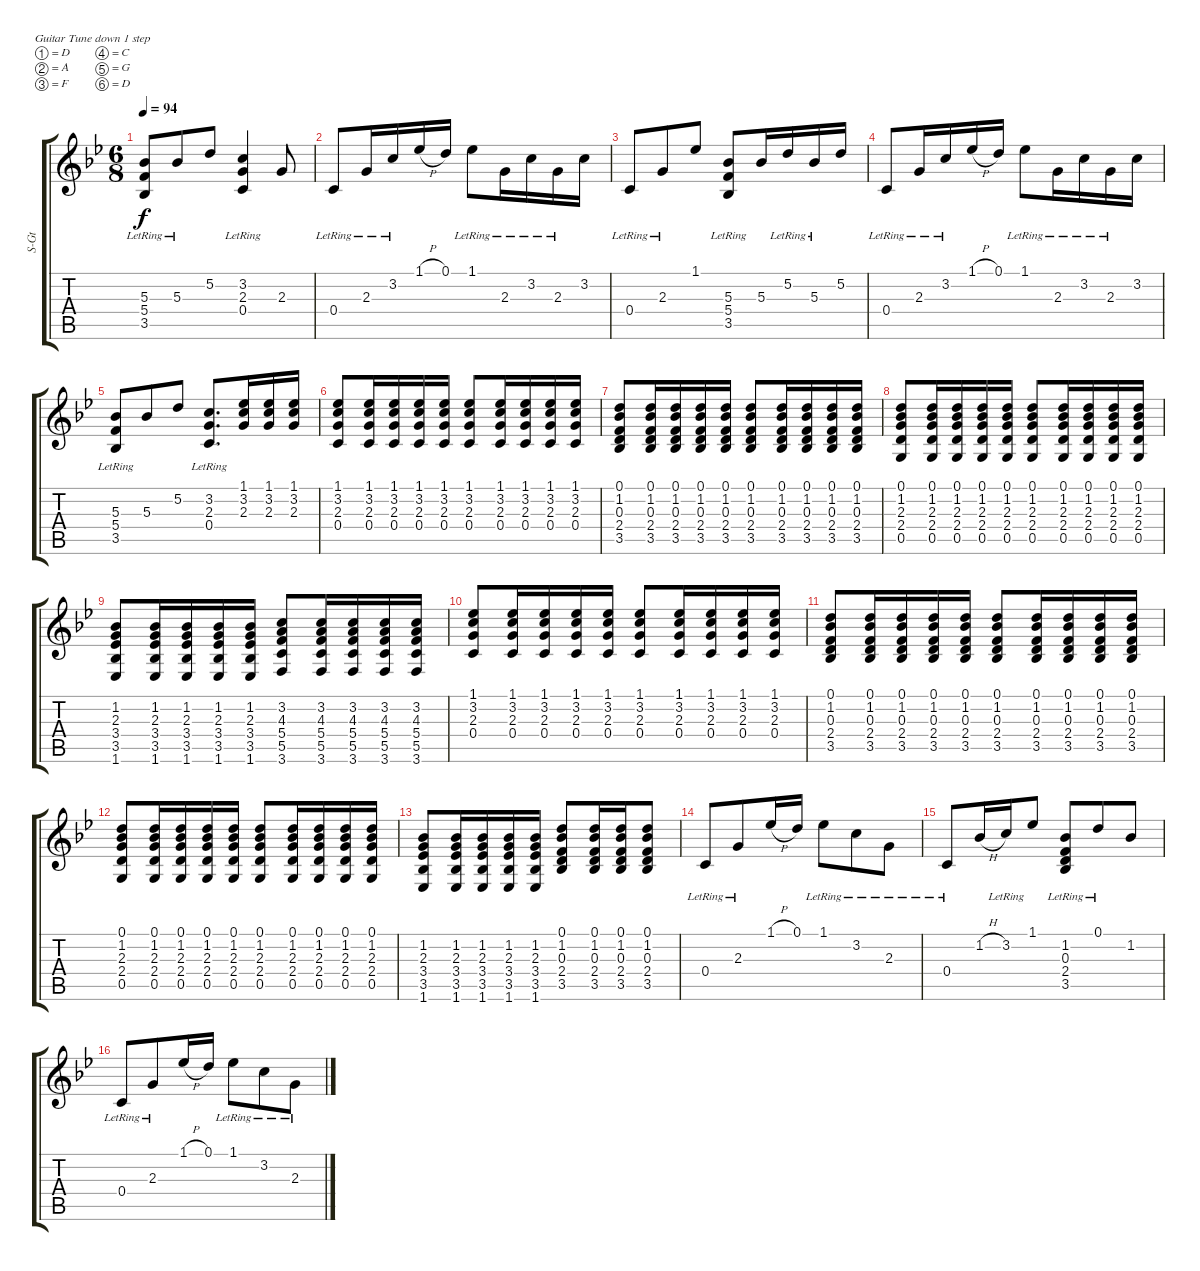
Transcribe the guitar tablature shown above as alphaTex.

\bracketExtendMode groupsimilarinstruments
\otherSystemsTrackNameOrientation horizontal
\track ("Rhythm" "S-Gt") {instrument acousticguitarsteel}
\staff {score tabs}
\tuning (D4 A3 F3 C3 G2 D2)
\ts (6 8)
\tempo 94
\clef g2
\ks bb
(5.3{acc forcenatural} 5.4{lr acc forcenatural} 3.5{lr acc forcenatural}).8{dy f} 5.3{lr acc forcenatural}.8 5.2{acc forcenatural}.8 (3.2{lr acc forcenatural} 2.3{acc forcenatural} 0.4{lr acc forcenatural}).4 2.3{acc forcenatural}.8 |
0.4{lr acc forcenatural}.8 2.3{lr acc forcenatural}.16 3.2{lr acc forcenatural}.16 1.1{h acc forcenatural}.16 0.1{acc forcenatural}.16 1.1{lr acc forcenatural}.8 2.3{lr acc forcenatural}.16 3.2{lr acc forcenatural}.16 2.3{lr acc forcenatural}.16 3.2{acc forcenatural}.16 |
0.4{lr acc forcenatural}.8 2.3{lr acc forcenatural}.8 1.1{acc forcenatural}.8 (5.3{lr acc forcenatural} 5.4{lr acc forcenatural} 3.5{lr acc forcenatural}).8 5.3{acc forcenatural}.16 5.2{lr acc forcenatural}.16 5.3{lr acc forcenatural}.16 5.2{acc forcenatural}.16 |
0.4{lr acc forcenatural}.8 2.3{lr acc forcenatural}.16 3.2{lr acc forcenatural}.16 1.1{h acc forcenatural}.16 0.1{acc forcenatural}.16 1.1{lr acc forcenatural}.8 2.3{lr acc forcenatural}.16 3.2{lr acc forcenatural}.16 2.3{lr acc forcenatural}.16 3.2{acc forcenatural}.16 |
(5.3{acc forcenatural} 5.4{lr acc forcenatural} 3.5{lr acc forcenatural}).8 5.3{acc forcenatural}.8 5.2{acc forcenatural}.8 (3.2{lr acc forcenatural} 2.3{acc forcenatural} 0.4{lr acc forcenatural}).8{d} (1.1{acc forcenatural} 3.2{acc forcenatural} 2.3{acc forcenatural}).16 (1.1{acc forcenatural} 3.2{acc forcenatural} 2.3{acc forcenatural}).16 (1.1{acc forcenatural} 3.2{acc forcenatural} 2.3{acc forcenatural}).16 |
(1.1{acc forcenatural} 3.2{acc forcenatural} 2.3{acc forcenatural} 0.4{acc forcenatural}).8 (1.1{acc forcenatural} 3.2{acc forcenatural} 2.3{acc forcenatural} 0.4{acc forcenatural}).16 (1.1{acc forcenatural} 3.2{acc forcenatural} 2.3{acc forcenatural} 0.4{acc forcenatural}).16 (1.1{acc forcenatural} 3.2{acc forcenatural} 2.3{acc forcenatural} 0.4{acc forcenatural}).16 (1.1{acc forcenatural} 3.2{acc forcenatural} 2.3{acc forcenatural} 0.4{acc forcenatural}).16 (1.1{acc forcenatural} 3.2{acc forcenatural} 2.3{acc forcenatural} 0.4{acc forcenatural}).8 (1.1{acc forcenatural} 3.2{acc forcenatural} 2.3{acc forcenatural} 0.4{acc forcenatural}).16 (1.1{acc forcenatural} 3.2{acc forcenatural} 2.3{acc forcenatural} 0.4{acc forcenatural}).16 (1.1{acc forcenatural} 3.2{acc forcenatural} 2.3{acc forcenatural} 0.4{acc forcenatural}).16 (1.1{acc forcenatural} 3.2{acc forcenatural} 2.3{acc forcenatural} 0.4{acc forcenatural}).16 |
(0.1{acc forcenatural} 1.2{acc forcenatural} 0.3{acc forcenatural} 2.4{acc forcenatural} 3.5{acc forcenatural}).8 (0.1{acc forcenatural} 1.2{acc forcenatural} 0.3{acc forcenatural} 2.4{acc forcenatural} 3.5{acc forcenatural}).16 (0.1{acc forcenatural} 1.2{acc forcenatural} 0.3{acc forcenatural} 2.4{acc forcenatural} 3.5{acc forcenatural}).16 (0.1{acc forcenatural} 1.2{acc forcenatural} 0.3{acc forcenatural} 2.4{acc forcenatural} 3.5{acc forcenatural}).16 (0.1{acc forcenatural} 1.2{acc forcenatural} 0.3{acc forcenatural} 2.4{acc forcenatural} 3.5{acc forcenatural}).16 (0.1{acc forcenatural} 1.2{acc forcenatural} 0.3{acc forcenatural} 2.4{acc forcenatural} 3.5{acc forcenatural}).8 (0.1{acc forcenatural} 1.2{acc forcenatural} 0.3{acc forcenatural} 2.4{acc forcenatural} 3.5{acc forcenatural}).16 (0.1{acc forcenatural} 1.2{acc forcenatural} 0.3{acc forcenatural} 2.4{acc forcenatural} 3.5{acc forcenatural}).16 (0.1{acc forcenatural} 1.2{acc forcenatural} 0.3{acc forcenatural} 2.4{acc forcenatural} 3.5{acc forcenatural}).16 (0.1{acc forcenatural} 1.2{acc forcenatural} 0.3{acc forcenatural} 2.4{acc forcenatural} 3.5{acc forcenatural}).16 |
(0.1{acc forcenatural} 1.2{acc forcenatural} 2.3{acc forcenatural} 2.4{acc forcenatural} 0.5{acc forcenatural}).8 (0.1{acc forcenatural} 1.2{acc forcenatural} 2.3{acc forcenatural} 2.4{acc forcenatural} 0.5{acc forcenatural}).16 (0.1{acc forcenatural} 1.2{acc forcenatural} 2.3{acc forcenatural} 2.4{acc forcenatural} 0.5{acc forcenatural}).16 (0.1{acc forcenatural} 1.2{acc forcenatural} 2.3{acc forcenatural} 2.4{acc forcenatural} 0.5{acc forcenatural}).16 (0.1{acc forcenatural} 1.2{acc forcenatural} 2.3{acc forcenatural} 2.4{acc forcenatural} 0.5{acc forcenatural}).16 (0.1{acc forcenatural} 1.2{acc forcenatural} 2.3{acc forcenatural} 2.4{acc forcenatural} 0.5{acc forcenatural}).8 (0.1{acc forcenatural} 1.2{acc forcenatural} 2.3{acc forcenatural} 2.4{acc forcenatural} 0.5{acc forcenatural}).16 (0.1{acc forcenatural} 1.2{acc forcenatural} 2.3{acc forcenatural} 2.4{acc forcenatural} 0.5{acc forcenatural}).16 (0.1{acc forcenatural} 1.2{acc forcenatural} 2.3{acc forcenatural} 2.4{acc forcenatural} 0.5{acc forcenatural}).16 (0.1{acc forcenatural} 1.2{acc forcenatural} 2.3{acc forcenatural} 2.4{acc forcenatural} 0.5{acc forcenatural}).16 |
(1.2{acc forcenatural} 2.3{acc forcenatural} 3.4{acc forcenatural} 3.5{acc forcenatural} 1.6{acc forcenatural}).8 (1.2{acc forcenatural} 2.3{acc forcenatural} 3.4{acc forcenatural} 3.5{acc forcenatural} 1.6{acc forcenatural}).16 (1.2{acc forcenatural} 2.3{acc forcenatural} 3.4{acc forcenatural} 3.5{acc forcenatural} 1.6{acc forcenatural}).16 (1.2{acc forcenatural} 2.3{acc forcenatural} 3.4{acc forcenatural} 3.5{acc forcenatural} 1.6{acc forcenatural}).16 (1.2{acc forcenatural} 2.3{acc forcenatural} 3.4{acc forcenatural} 3.5{acc forcenatural} 1.6{acc forcenatural}).16 (3.2{acc forcenatural} 4.3{acc forcenatural} 5.4{acc forcenatural} 5.5{acc forcenatural} 3.6{acc forcenatural}).8 (3.2{acc forcenatural} 4.3{acc forcenatural} 5.4{acc forcenatural} 5.5{acc forcenatural} 3.6{acc forcenatural}).16 (3.2{acc forcenatural} 4.3{acc forcenatural} 5.4{acc forcenatural} 5.5{acc forcenatural} 3.6{acc forcenatural}).16 (3.2{acc forcenatural} 4.3{acc forcenatural} 5.4{acc forcenatural} 5.5{acc forcenatural} 3.6{acc forcenatural}).16 (3.2{acc forcenatural} 4.3{acc forcenatural} 5.4{acc forcenatural} 5.5{acc forcenatural} 3.6{acc forcenatural}).16 |
(1.1{acc forcenatural} 3.2{acc forcenatural} 2.3{acc forcenatural} 0.4{acc forcenatural}).8 (1.1{acc forcenatural} 3.2{acc forcenatural} 2.3{acc forcenatural} 0.4{acc forcenatural}).16 (1.1{acc forcenatural} 3.2{acc forcenatural} 2.3{acc forcenatural} 0.4{acc forcenatural}).16 (1.1{acc forcenatural} 3.2{acc forcenatural} 2.3{acc forcenatural} 0.4{acc forcenatural}).16 (1.1{acc forcenatural} 3.2{acc forcenatural} 2.3{acc forcenatural} 0.4{acc forcenatural}).16 (1.1{acc forcenatural} 3.2{acc forcenatural} 2.3{acc forcenatural} 0.4{acc forcenatural}).8 (1.1{acc forcenatural} 3.2{acc forcenatural} 2.3{acc forcenatural} 0.4{acc forcenatural}).16 (1.1{acc forcenatural} 3.2{acc forcenatural} 2.3{acc forcenatural} 0.4{acc forcenatural}).16 (1.1{acc forcenatural} 3.2{acc forcenatural} 2.3{acc forcenatural} 0.4{acc forcenatural}).16 (1.1{acc forcenatural} 3.2{acc forcenatural} 2.3{acc forcenatural} 0.4{acc forcenatural}).16 |
(0.1{acc forcenatural} 1.2{acc forcenatural} 0.3{acc forcenatural} 2.4{acc forcenatural} 3.5{acc forcenatural}).8 (0.1{acc forcenatural} 1.2{acc forcenatural} 0.3{acc forcenatural} 2.4{acc forcenatural} 3.5{acc forcenatural}).16 (0.1{acc forcenatural} 1.2{acc forcenatural} 0.3{acc forcenatural} 2.4{acc forcenatural} 3.5{acc forcenatural}).16 (0.1{acc forcenatural} 1.2{acc forcenatural} 0.3{acc forcenatural} 2.4{acc forcenatural} 3.5{acc forcenatural}).16 (0.1{acc forcenatural} 1.2{acc forcenatural} 0.3{acc forcenatural} 2.4{acc forcenatural} 3.5{acc forcenatural}).16 (0.1{acc forcenatural} 1.2{acc forcenatural} 0.3{acc forcenatural} 2.4{acc forcenatural} 3.5{acc forcenatural}).8 (0.1{acc forcenatural} 1.2{acc forcenatural} 0.3{acc forcenatural} 2.4{acc forcenatural} 3.5{acc forcenatural}).16 (0.1{acc forcenatural} 1.2{acc forcenatural} 0.3{acc forcenatural} 2.4{acc forcenatural} 3.5{acc forcenatural}).16 (0.1{acc forcenatural} 1.2{acc forcenatural} 0.3{acc forcenatural} 2.4{acc forcenatural} 3.5{acc forcenatural}).16 (0.1{acc forcenatural} 1.2{acc forcenatural} 0.3{acc forcenatural} 2.4{acc forcenatural} 3.5{acc forcenatural}).16 |
(0.1{acc forcenatural} 1.2{acc forcenatural} 2.3{acc forcenatural} 2.4{acc forcenatural} 0.5{acc forcenatural}).8 (0.1{acc forcenatural} 1.2{acc forcenatural} 2.3{acc forcenatural} 2.4{acc forcenatural} 0.5{acc forcenatural}).16 (0.1{acc forcenatural} 1.2{acc forcenatural} 2.3{acc forcenatural} 2.4{acc forcenatural} 0.5{acc forcenatural}).16 (0.1{acc forcenatural} 1.2{acc forcenatural} 2.3{acc forcenatural} 2.4{acc forcenatural} 0.5{acc forcenatural}).16 (0.1{acc forcenatural} 1.2{acc forcenatural} 2.3{acc forcenatural} 2.4{acc forcenatural} 0.5{acc forcenatural}).16 (0.1{acc forcenatural} 1.2{acc forcenatural} 2.3{acc forcenatural} 2.4{acc forcenatural} 0.5{acc forcenatural}).8 (0.1{acc forcenatural} 1.2{acc forcenatural} 2.3{acc forcenatural} 2.4{acc forcenatural} 0.5{acc forcenatural}).16 (0.1{acc forcenatural} 1.2{acc forcenatural} 2.3{acc forcenatural} 2.4{acc forcenatural} 0.5{acc forcenatural}).16 (0.1{acc forcenatural} 1.2{acc forcenatural} 2.3{acc forcenatural} 2.4{acc forcenatural} 0.5{acc forcenatural}).16 (0.1{acc forcenatural} 1.2{acc forcenatural} 2.3{acc forcenatural} 2.4{acc forcenatural} 0.5{acc forcenatural}).16 |
(1.2{acc forcenatural} 2.3{acc forcenatural} 3.4{acc forcenatural} 3.5{acc forcenatural} 1.6{acc forcenatural}).8 (1.2{acc forcenatural} 2.3{acc forcenatural} 3.4{acc forcenatural} 3.5{acc forcenatural} 1.6{acc forcenatural}).16 (1.2{acc forcenatural} 2.3{acc forcenatural} 3.4{acc forcenatural} 3.5{acc forcenatural} 1.6{acc forcenatural}).16 (1.2{acc forcenatural} 2.3{acc forcenatural} 3.4{acc forcenatural} 3.5{acc forcenatural} 1.6{acc forcenatural}).16 (1.2{acc forcenatural} 2.3{acc forcenatural} 3.4{acc forcenatural} 3.5{acc forcenatural} 1.6{acc forcenatural}).16 (0.1{acc forcenatural} 1.2{acc forcenatural} 0.3{acc forcenatural} 2.4{acc forcenatural} 3.5{acc forcenatural}).8 (0.1{acc forcenatural} 1.2{acc forcenatural} 0.3{acc forcenatural} 2.4{acc forcenatural} 3.5{acc forcenatural}).16 (0.1{acc forcenatural} 1.2{acc forcenatural} 0.3{acc forcenatural} 2.4{acc forcenatural} 3.5{acc forcenatural}).16 (0.1{acc forcenatural} 1.2{acc forcenatural} 0.3{acc forcenatural} 2.4{acc forcenatural} 3.5{acc forcenatural}).8 |
0.4{lr acc forcenatural}.8 2.3{lr acc forcenatural}.8 1.1{h acc forcenatural}.16 0.1{acc forcenatural}.16 1.1{lr acc forcenatural}.8 3.2{lr acc forcenatural}.8 2.3{lr acc forcenatural}.8 |
0.4{lr acc forcenatural}.8 1.2{h acc forcenatural}.16 3.2{lr acc forcenatural}.16 1.1{acc forcenatural}.8 (1.2{acc forcenatural} 0.3{lr acc forcenatural} 2.4{lr acc forcenatural} 3.5{lr acc forcenatural}).8 0.1{lr acc forcenatural}.8 1.2{acc forcenatural}.8 |
0.4{lr acc forcenatural}.8 2.3{lr acc forcenatural}.8 1.1{h acc forcenatural}.16 0.1{acc forcenatural}.16 1.1{lr acc forcenatural}.8 3.2{lr acc forcenatural}.8 2.3{lr acc forcenatural}.8
